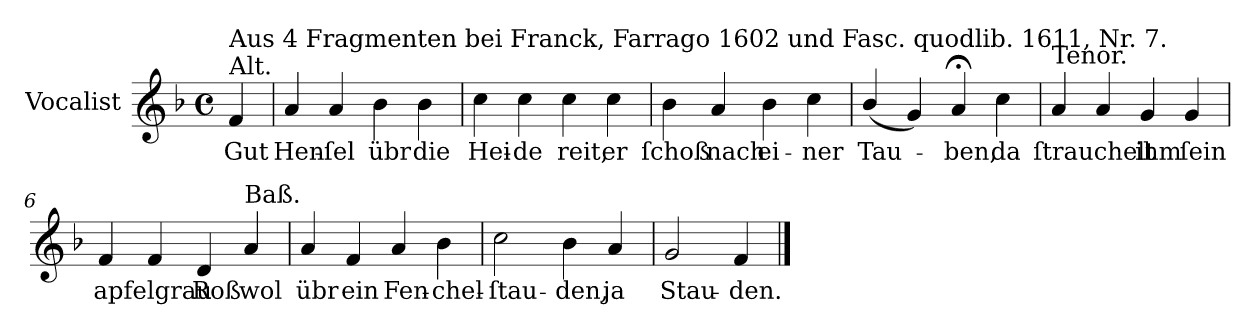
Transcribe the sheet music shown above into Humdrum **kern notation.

**kern	**text
*part1	*part1
*staff1	*staff1
*I"Vocalist	*
*k[b-]	*
*F:	*
*M4/4	*
*met(c)	*
=	=
!LO:TX:a:t=Alt.	!
!LO:TX:a:t=Aus 4 Fragmenten bei Franck, Farrago 1602 und Fasc. quodlib. 1611, Nr. 7.	!
4f	Gut
=1	=1
4a	Hen-
4a	-ſel
4b-	übr
4b-	die
=2	=2
4cc	Hei-
4cc	-de
4cc	reit,
4cc	er
=3	=3
4b-	ſchoß
4a	nach
4b-	ei-
4cc	-ner
=4	=4
(4b-/	Tau-
4g)	.
4a;<	-ben,
4cc	da
=5	=5
!LO:TX:a:t=Tenor.	!
4a	ſtrauchelt
4a	.
4g	ihm
4g	ſein
=6	=6
4f	apfelgrau
4f	.
4d	Roß
!LO:TX:a:t=Baß.	!
4a	wol
=7	=7
4a	übr
4f	ein
4a	Fen-
4b-	-chel-
=8	=8
2cc	-ſtau-
4b-	-den,
4a	ja
=9	=9
2g	Stau-
4f	-den.
==	==
*-	*-
